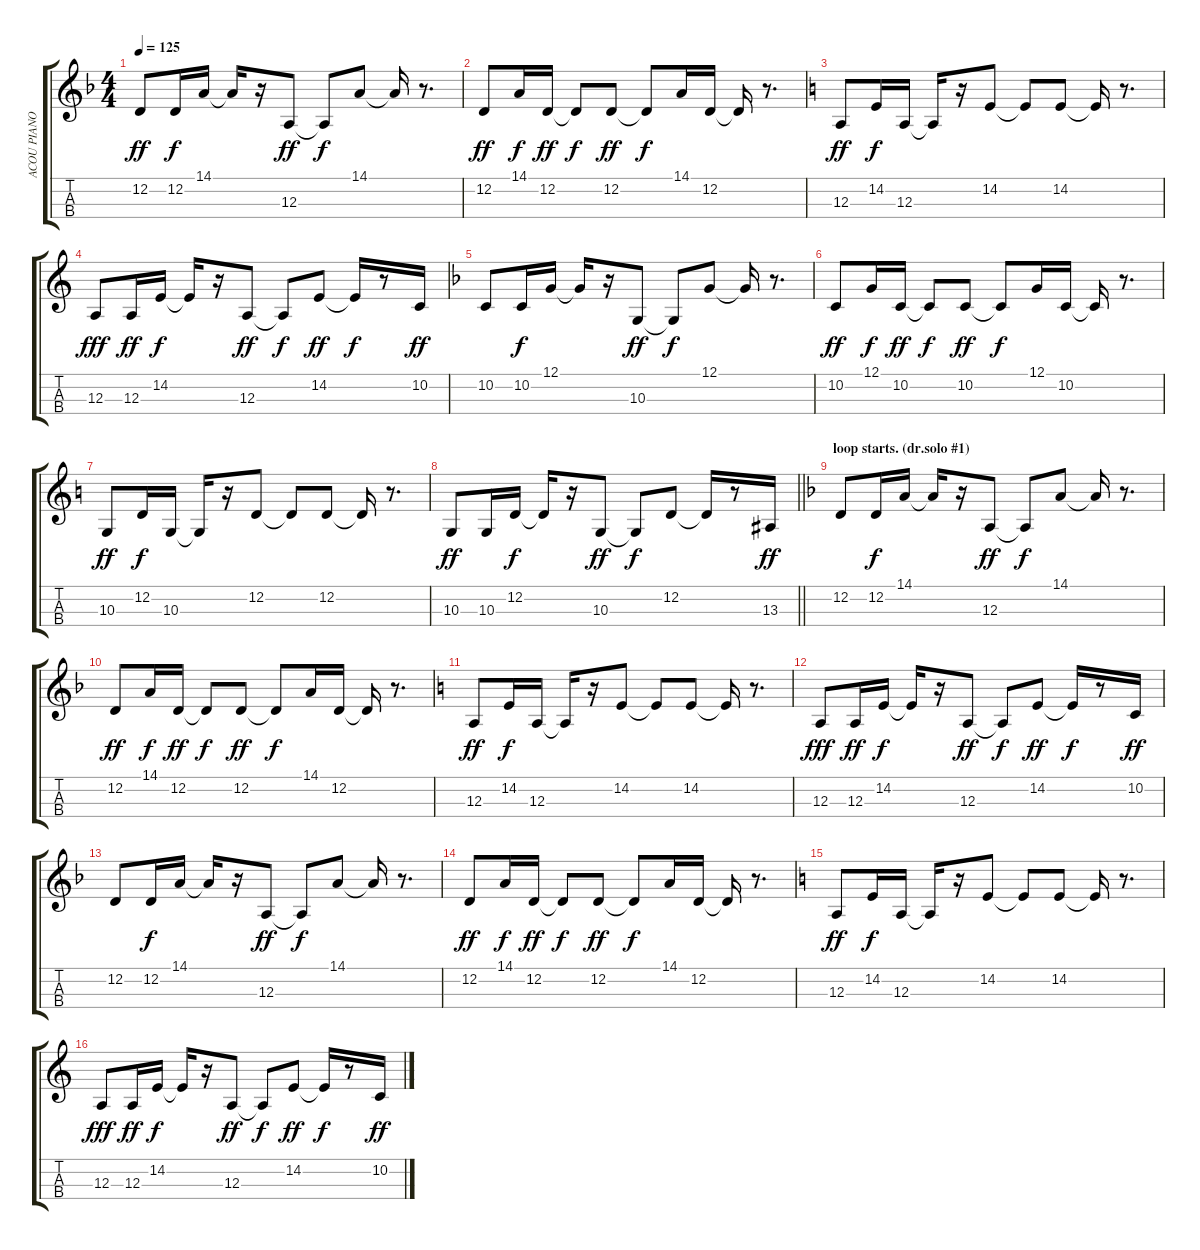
\track ("ACOU PIANO 3 (MT 2)" "ACOU PIANO") {instrument electricgrandpiano}
\staff {score tabs}
\tuning (G3 D3 A2 E2) {hide}
\ts (4 4)
\tempo 125
\clef g2
\ks dminor
12.2.8{dy ff} 12.2.16{dy f} 14.1.16 14.1{t}.16 r.16 12.3.8{dy ff} 12.3{t}.8{dy f} 14.1.8 14.1{t}.16 r.8{d} |
12.2.8{dy ff} 14.1.16{dy f} 12.2.16{dy ff} 12.2{t}.8{dy f} 12.2.8{dy ff} 12.2{t}.8{dy f} 14.1.16 12.2.16 12.2{t}.16 r.8{d} |
\ks aminor
12.3.8{dy ff} 14.2.16{dy f} 12.3.16 12.3{t}.16 r.16 14.2.8 14.2{t}.8 14.2.8 14.2{t}.16 r.8{d} |
12.3.8{dy fff} 12.3.16{dy ff} 14.2.16{dy f} 14.2{t}.16 r.16 12.3.8{dy ff} 12.3{t}.8{dy f} 14.2.8{dy ff} 14.2{t}.16{dy f} r.8 10.2.16{dy ff} |
\ks dminor
10.2.8 10.2.16{dy f} 12.1.16 12.1{t}.16 r.16 10.3.8{dy ff} 10.3{t}.8{dy f} 12.1.8 12.1{t}.16 r.8{d} |
10.2.8{dy ff} 12.1.16{dy f} 10.2.16{dy ff} 10.2{t}.8{dy f} 10.2.8{dy ff} 10.2{t}.8{dy f} 12.1.16 10.2.16 10.2{t}.16 r.8{d} |
\ks aminor
10.3.8{dy ff} 12.2.16{dy f} 10.3.16 10.3{t}.16 r.16 12.2.8 12.2{t}.8 12.2.8 12.2{t}.16 r.8{d} |
\barLineRight lightlight
10.3.8{dy ff} 10.3.16 12.2.16{dy f} 12.2{t}.16 r.16 10.3.8{dy ff} 10.3{t}.8{dy f} 12.2.8 12.2{t}.16 r.8 13.3.16{dy ff} |
\section ("" "loop starts. (dr.solo #1)")
\ks dminor
12.2.8 12.2.16{dy f} 14.1.16 14.1{t}.16 r.16 12.3.8{dy ff} 12.3{t}.8{dy f} 14.1.8 14.1{t}.16 r.8{d} |
12.2.8{dy ff} 14.1.16{dy f} 12.2.16{dy ff} 12.2{t}.8{dy f} 12.2.8{dy ff} 12.2{t}.8{dy f} 14.1.16 12.2.16 12.2{t}.16 r.8{d} |
\ks aminor
12.3.8{dy ff} 14.2.16{dy f} 12.3.16 12.3{t}.16 r.16 14.2.8 14.2{t}.8 14.2.8 14.2{t}.16 r.8{d} |
12.3.8{dy fff} 12.3.16{dy ff} 14.2.16{dy f} 14.2{t}.16 r.16 12.3.8{dy ff} 12.3{t}.8{dy f} 14.2.8{dy ff} 14.2{t}.16{dy f} r.8 10.2.16{dy ff} |
\ks dminor
12.2.8 12.2.16{dy f} 14.1.16 14.1{t}.16 r.16 12.3.8{dy ff} 12.3{t}.8{dy f} 14.1.8 14.1{t}.16 r.8{d} |
12.2.8{dy ff} 14.1.16{dy f} 12.2.16{dy ff} 12.2{t}.8{dy f} 12.2.8{dy ff} 12.2{t}.8{dy f} 14.1.16 12.2.16 12.2{t}.16 r.8{d} |
\ks aminor
12.3.8{dy ff} 14.2.16{dy f} 12.3.16 12.3{t}.16 r.16 14.2.8 14.2{t}.8 14.2.8 14.2{t}.16 r.8{d} |
12.3.8{dy fff} 12.3.16{dy ff} 14.2.16{dy f} 14.2{t}.16 r.16 12.3.8{dy ff} 12.3{t}.8{dy f} 14.2.8{dy ff} 14.2{t}.16{dy f} r.8 10.2.16{dy ff}
